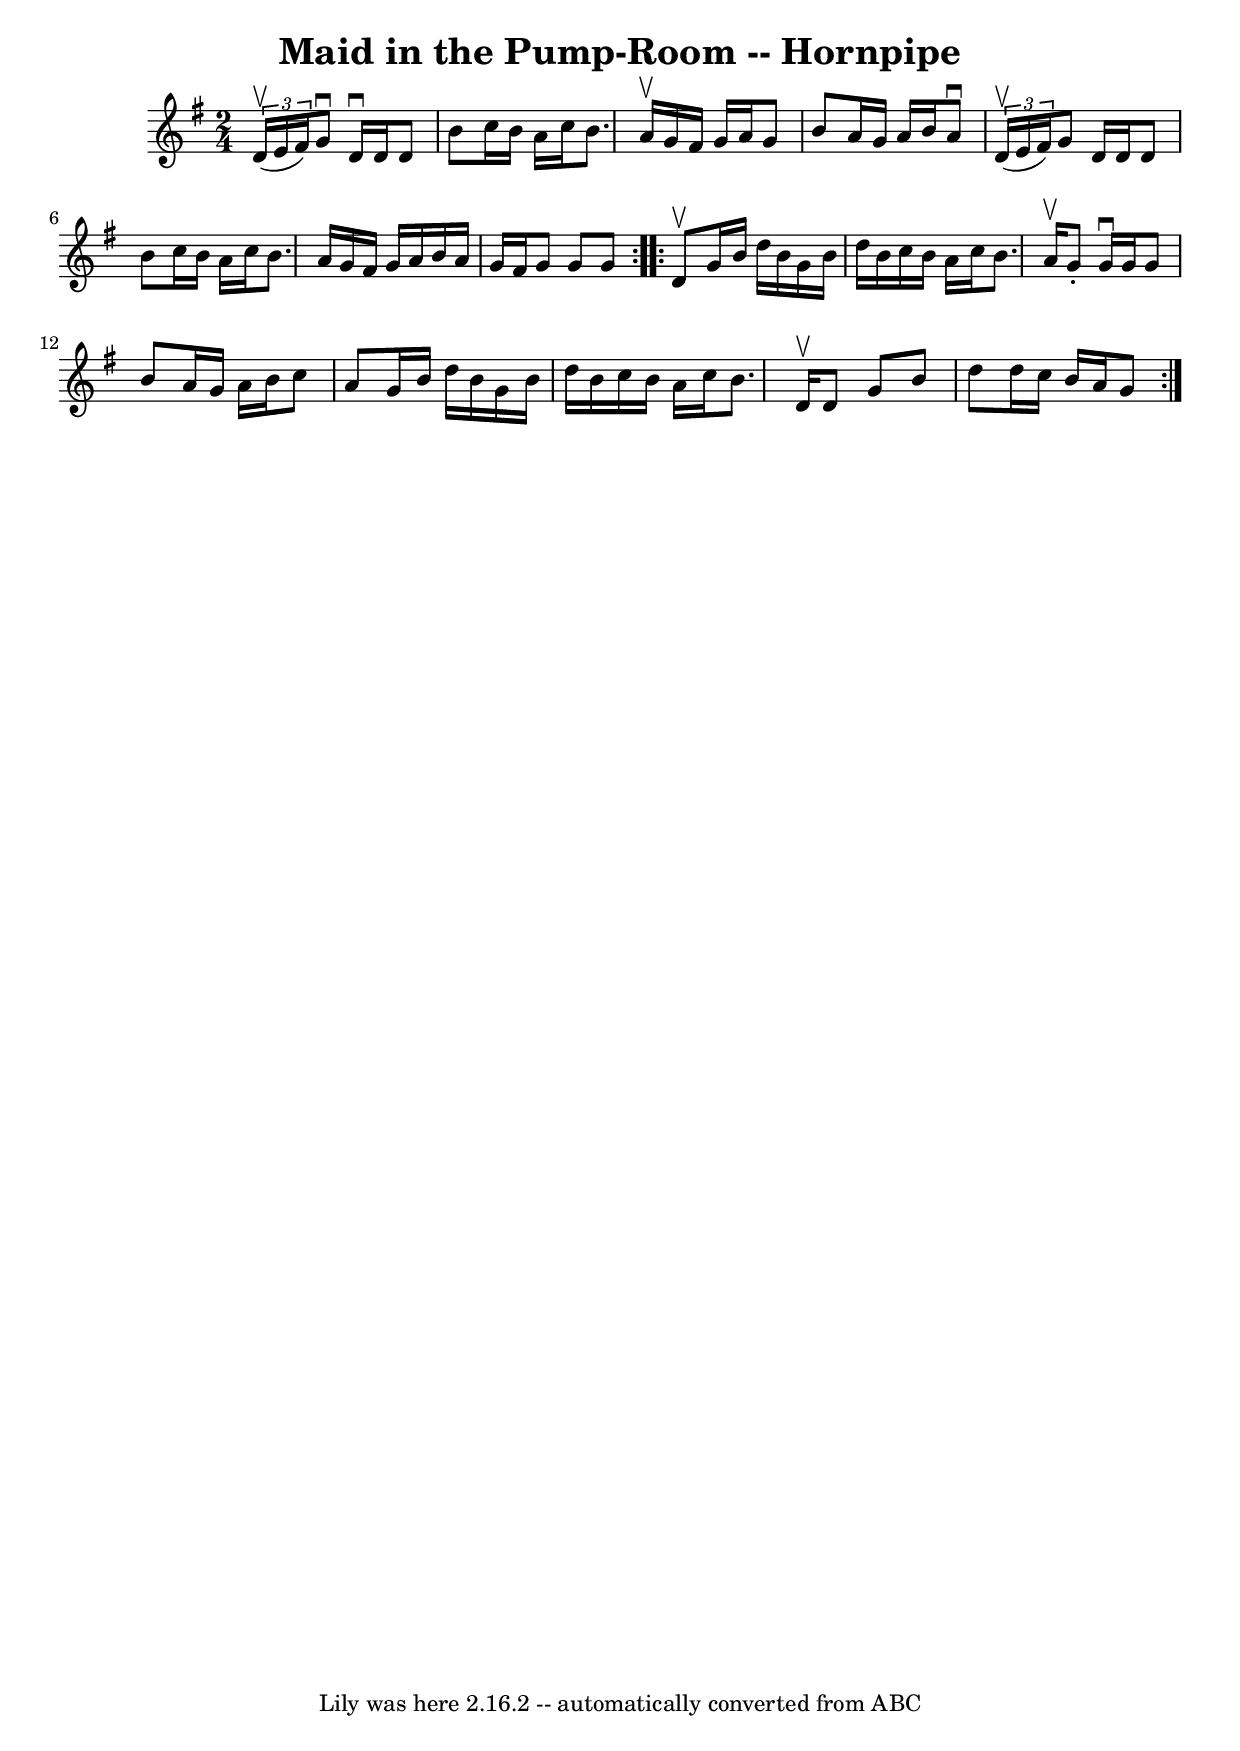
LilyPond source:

\version "2.16.2"
\include "Mammoth.ily"
\header {
  %% book = "Cole's 1000 Fiddle Tunes"
  crossRefNumber = "1"
  footnotes = ""
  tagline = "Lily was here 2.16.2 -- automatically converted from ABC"
  title = "Maid in the Pump-Room -- Hornpipe"

}
voicedefault =  {



  \repeat volta 2 {

    \time 2/4 
    \key g \major
    \times 2/3 { d'16 (^\upbow e'16 fis'16) 
	       } 
    |
    g'8^\downbow d'16^\downbow d'16 d'8 b'8  |
    
    c''16 b'16 a'16 c''16 b'8. a'16^\upbow |
    g'16    
    fis'16 g'16 a'16 g'8 b'8  |
    a'16 g'16 a'16 b'16   
    a'8^\downbow   \times 2/3 { d'16 (^\upbow e'16 fis'16) 
			      } |
    
    g'8 d'16 d'16 d'8 b'8  |
    c''16 b'16 a'16 c''16  
    b'8. a'16  |
    g'16 fis'16 g'16 a'16 b'16 a'16    
    g'16 fis'16  |
    g'8 g'8 g'8  
  }     
  \repeat volta 2 {
    d'8^\upbow |
    g'16 b'16 d''16 b'16 g'16 b'16 d''16    
    b'16  |
    c''16 b'16 a'16 c''16 b'8. a'16^\upbow 
    |
    g'8 -. g'16^\downbow g'16 g'8 b'8  |
    a'16    
    g'16 a'16 b'16 c''8 a'8  |
    g'16 b'16 d''16 b'16 
    g'16 b'16 d''16 b'16  |
    c''16 b'16 a'16 c''16    
    b'8. d'16^\upbow |
    d'8 g'8 b'8 d''8  |
    d''16    
    c''16 b'16 a'16 g'8  
  }   

}

\score{
  <<

    \context Staff="default"
    {
      \voicedefault 
      
    }

  >>
  \layout {
    
  }
  \midi {
  }

}
